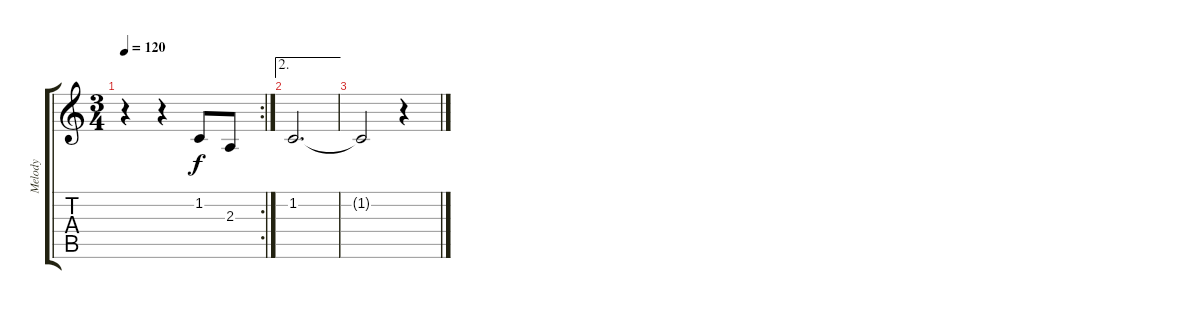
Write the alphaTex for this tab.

\track ("Melody" "Melody") {instrument clarinet}
\staff {score tabs}
\tuning (E4 B3 G3 D3 A2 E2) {hide}
\rc 2
\ts (3 4)
\tempo 120
\clef g2
\ks c
r.4{dy f} r.4 1.2.8 2.3.8 |
\ae 2
1.2.2{d} |
1.2{t}.2 r.4
